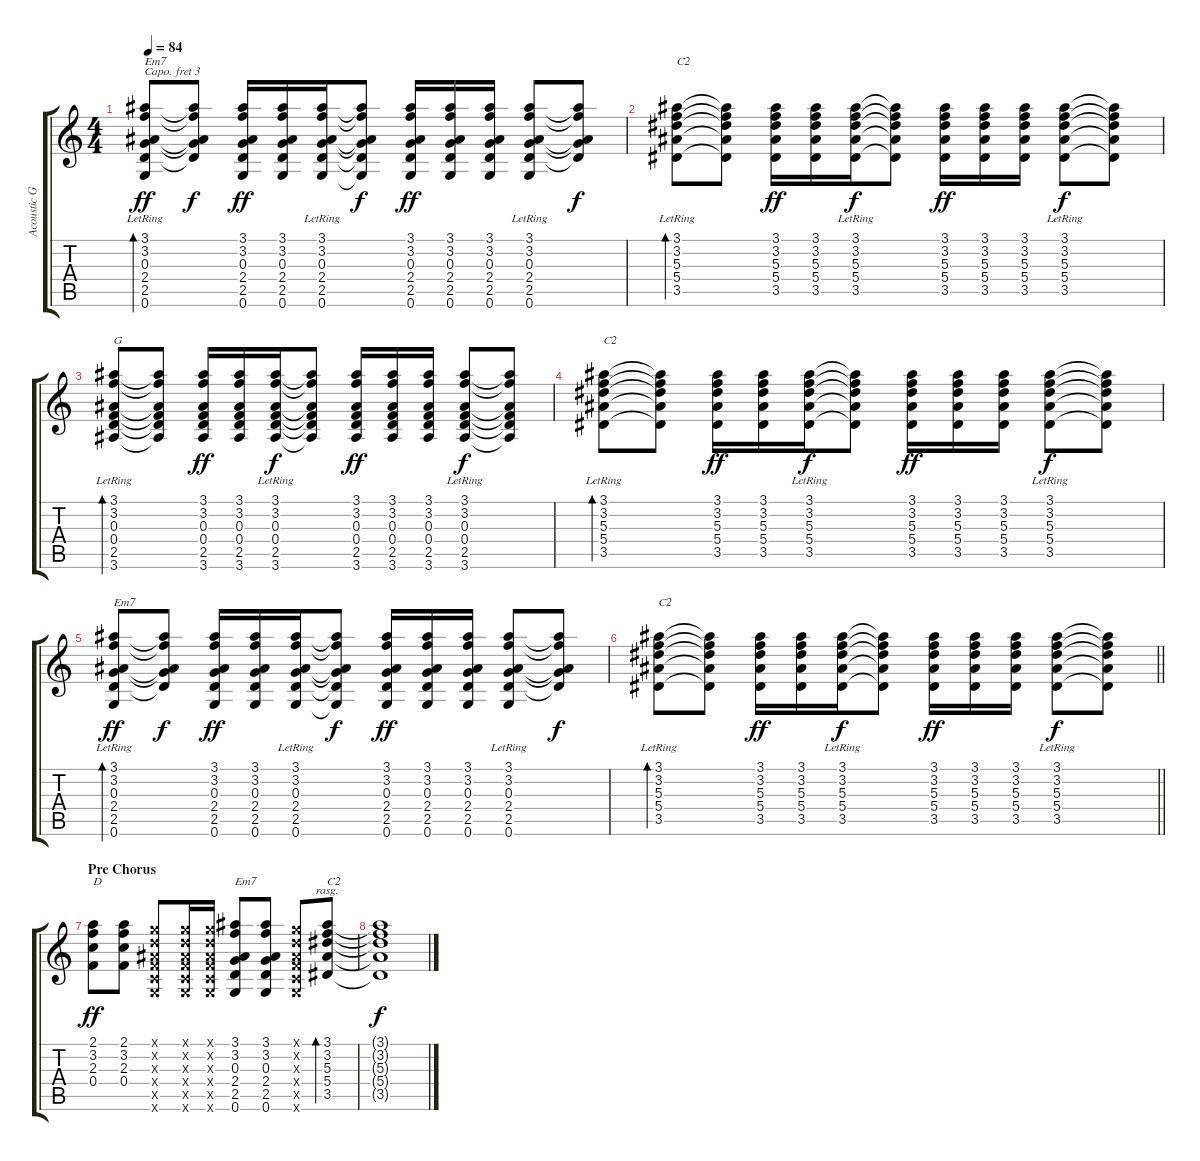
\track ("Acoustic Guitar" "Acoustic G") {instrument acousticguitarsteel}
\staff {score tabs}
\capo 3
\tuning (E4 B3 G3 D3 A2 E2) {hide}
\ts (4 4)
\tempo 84
\clef g2
\ks c
(3.1 3.2 0.3 2.4 2.5{lr} 0.6).8{bd 60 txt "Em7" dy ff} (3.1{t} 3.2{t} 0.3{t} 2.4{t} 2.5{t}).8{dy f} (3.1 3.2 0.3 2.4 2.5 0.6).16{dy ff} (3.1 3.2 0.3 2.4 2.5 0.6).16 (3.1 3.2 0.3 2.4 2.5{lr} 0.6).16 (3.1{t} 3.2{t} 0.3{t} 2.4{t} 2.5{t} 0.6{t}).8{dy f} (3.1 3.2 0.3 2.4 2.5 0.6).16{dy ff} (3.1 3.2 0.3 2.4 2.5 0.6).16 (3.1 3.2 0.3 2.4 2.5 0.6).16 (3.1 3.2 0.3 2.4 2.5{lr} 0.6).8 (3.1{t} 3.2{t} 0.3{t} 2.4{t} 2.5{t}).8{dy f} |
(3.1 3.2 5.3 5.4 3.5{lr}).8{bd 60 txt "C2"} (3.1{t} 3.2{t} 5.3{t} 5.4{t} 3.5{t}).8 (3.1 3.2 5.3 5.4 3.5).16{dy ff} (3.1 3.2 5.3 5.4 3.5).16 (3.1 3.2 5.3 5.4 3.5{lr}).16{dy f} (3.1{t} 3.2{t} 5.3{t} 5.4{t} 3.5{t}).8 (3.1 3.2 5.3 5.4 3.5).16{dy ff} (3.1 3.2 5.3 5.4 3.5).16 (3.1 3.2 5.3 5.4 3.5).16 (3.1 3.2 5.3 5.4 3.5{lr}).8{dy f} (3.1{t} 3.2{t} 5.3{t} 5.4{t} 3.5{t}).8 |
(3.1 3.2 0.3 0.4 2.5 3.6{lr}).8{bd 60 txt "G"} (3.1{t} 3.2{t} 0.3{t} 0.4{t} 2.5{t} 3.6{t}).8 (3.1 3.2 0.3 0.4 2.5 3.6).16{dy ff} (3.1 3.2 0.3 0.4 2.5 3.6).16 (3.1 3.2 0.3 0.4 2.5 3.6{lr}).16{dy f} (3.1{t} 3.2{t} 0.3{t} 0.4{t} 2.5{t} 3.6{t}).8 (3.1 3.2 0.3 0.4 2.5 3.6).16{dy ff} (3.1 3.2 0.3 0.4 2.5 3.6).16 (3.1 3.2 0.3 0.4 2.5 3.6).16 (3.1 3.2 0.3 0.4 2.5 3.6{lr}).8{dy f} (3.1{t} 3.2{t} 0.3{t} 0.4{t} 2.5{t} 3.6{t}).8 |
(3.1 3.2 5.3 5.4 3.5{lr}).8{bd 60 txt "C2"} (3.1{t} 3.2{t} 5.3{t} 5.4{t} 3.5{t}).8 (3.1 3.2 5.3 5.4 3.5).16{dy ff} (3.1 3.2 5.3 5.4 3.5).16 (3.1 3.2 5.3 5.4 3.5{lr}).16{dy f} (3.1{t} 3.2{t} 5.3{t} 5.4{t} 3.5{t}).8 (3.1 3.2 5.3 5.4 3.5).16{dy ff} (3.1 3.2 5.3 5.4 3.5).16 (3.1 3.2 5.3 5.4 3.5).16 (3.1 3.2 5.3 5.4 3.5{lr}).8{dy f} (3.1{t} 3.2{t} 5.3{t} 5.4{t} 3.5{t}).8 |
(3.1 3.2 0.3 2.4 2.5{lr} 0.6).8{bd 60 txt "Em7" dy ff} (3.1{t} 3.2{t} 0.3{t} 2.4{t} 2.5{t}).8{dy f} (3.1 3.2 0.3 2.4 2.5 0.6).16{dy ff} (3.1 3.2 0.3 2.4 2.5 0.6).16 (3.1 3.2 0.3 2.4 2.5{lr} 0.6).16 (3.1{t} 3.2{t} 0.3{t} 2.4{t} 2.5{t} 0.6{t}).8{dy f} (3.1 3.2 0.3 2.4 2.5 0.6).16{dy ff} (3.1 3.2 0.3 2.4 2.5 0.6).16 (3.1 3.2 0.3 2.4 2.5 0.6).16 (3.1 3.2 0.3 2.4 2.5{lr} 0.6).8 (3.1{t} 3.2{t} 0.3{t} 2.4{t} 2.5{t}).8{dy f} |
\barLineRight lightlight
(3.1 3.2 5.3 5.4 3.5{lr}).8{bd 60 txt "C2"} (3.1{t} 3.2{t} 5.3{t} 5.4{t} 3.5{t}).8 (3.1 3.2 5.3 5.4 3.5).16{dy ff} (3.1 3.2 5.3 5.4 3.5).16 (3.1 3.2 5.3 5.4 3.5{lr}).16{dy f} (3.1{t} 3.2{t} 5.3{t} 5.4{t} 3.5{t}).8 (3.1 3.2 5.3 5.4 3.5).16{dy ff} (3.1 3.2 5.3 5.4 3.5).16 (3.1 3.2 5.3 5.4 3.5).16 (3.1 3.2 5.3 5.4 3.5{lr}).8{dy f} (3.1{t} 3.2{t} 5.3{t} 5.4{t} 3.5{t}).8 |
\section ("" "Pre Chorus")
(2.1 3.2 2.3 0.4).8{txt "D" dy ff} (2.1 3.2 2.3 0.4).8 (0.1{x} 0.2{x} 0.3{x} 0.4{x} 0.5{x} 0.6{x}).8 (0.1{x} 0.2{x} 0.3{x} 0.4{x} 0.5{x} 0.6{x}).16 (0.1{x} 0.2{x} 0.3{x} 0.4{x} 0.5{x} 0.6{x}).16 (3.1 3.2 0.3 2.4 2.5 0.6).8{txt "Em7"} (3.1 3.2 0.3 2.4 2.5 0.6).8 (0.1{x} 0.2{x} 0.3{x} 0.4{x} 0.5{x} 0.6{x}).8 (3.1 3.2 5.3 5.4 3.5).8{bd 60 rasg ii txt "C2"} |
(3.1{t} 3.2{t} 5.3{t} 5.4{t} 3.5{t}).1{dy f}
